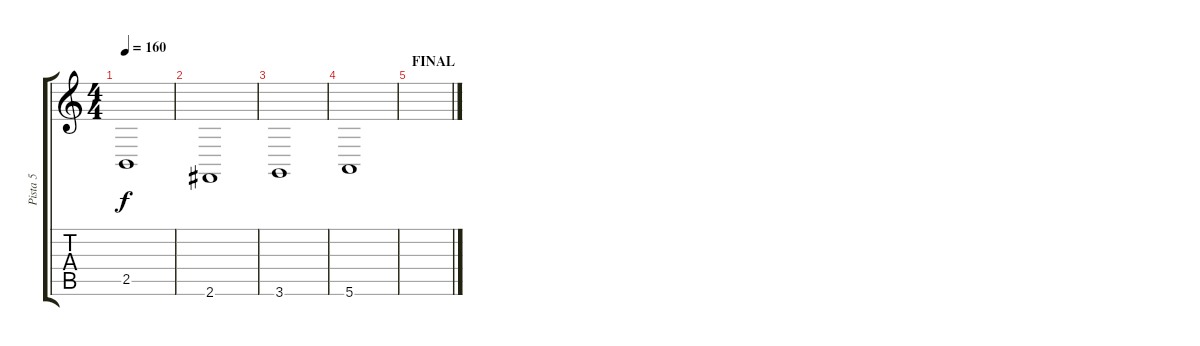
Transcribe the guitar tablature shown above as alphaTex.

\track ("Pista 5" "Pista 5") {instrument stringensemble1}
\staff {score tabs}
\tuning (E4 B3 G3 D3 A2 E2) {hide}
\ts (4 4)
\tempo 160
\clef g2
\ks c
2.5.1{dy f} |
2.6.1 |
3.6.1 |
5.6.1 |
\section ("" "FINAL")
